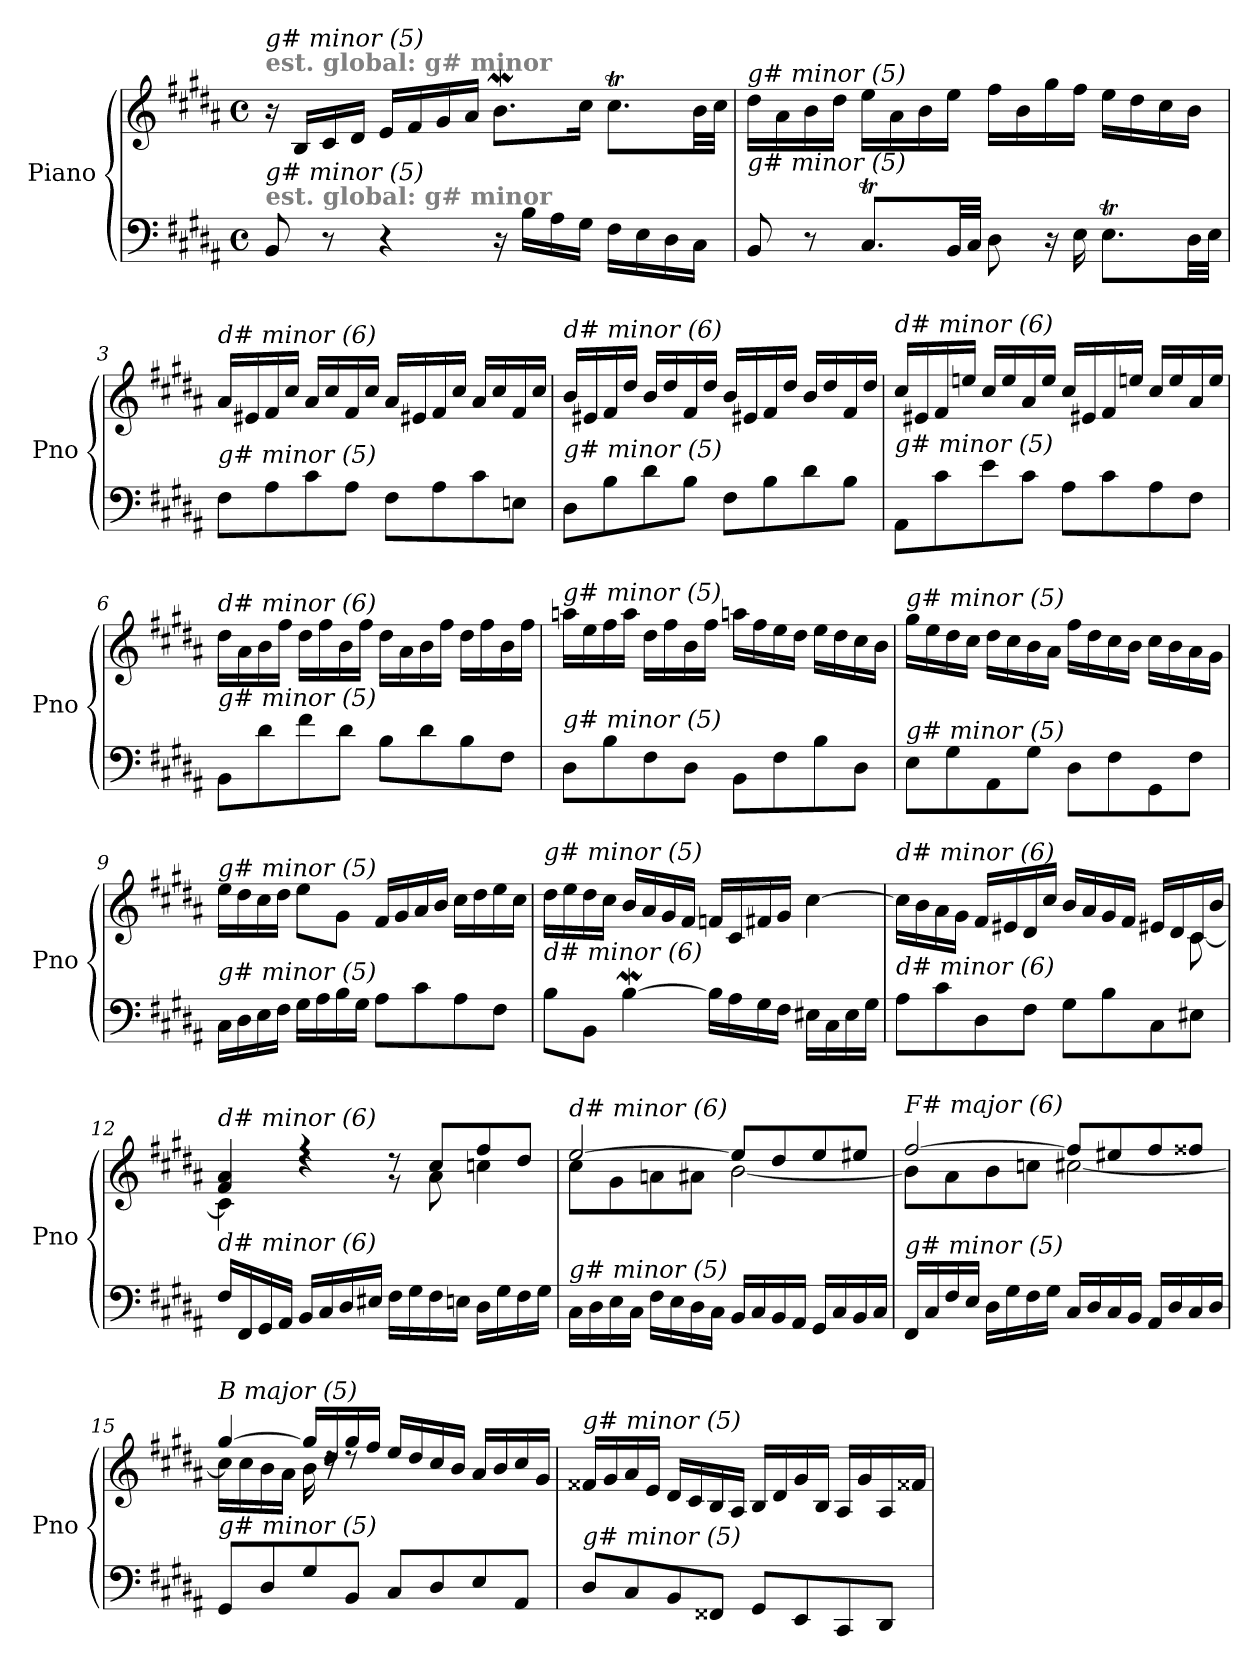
**kern	**kern
*part1	*part1
*staff2	*staff1
*I"Piano	*
*I'Pno	*
*clefF4	*clefG2
*k[f#c#g#d#a#]	*k[f#c#g#d#a#]
*M4/4	*M4/4
*met(c)	*met(c)
=1	=1
!	!LO:TX:a:B:color=#808080:t=est. global&colon; g# minor
!	!LO:TX:i:t=g# minor (5)
!LO:TX:a:B:color=#808080:t=est. global&colon; g# minor	!
!LO:TX:i:t=g# minor (5)	!
8BB/	16r
.	16B/LL
8r	16c#/
.	16d#/JJ
4r	16e/LL
.	16f#/
.	16g#/
.	16a#/JJ
16r	8.bw\L
16B\LL	.
16A#\	.
16G#\JJ	16cc#\Jk
16F#\LL	8.cc#T\L
16E\	.
16D#\	.
16C#\JJ	32b\LL
.	32cc#\JJJ
=2	=2
!	!LO:TX:i:t=g# minor (5)
!LO:TX:i:t=g# minor (5)	!
8BB/	16dd#\LL
.	16a#\
8r	16b\
.	16dd#\JJ
8.C#T/L	16ee\LL
.	16a#\
.	16b\
32BB/LL	16ee\JJ
32C#/JJJ	.
8D#\	16ff#\LL
.	16b\
16r	16gg#\
16E\	16ff#\JJ
8.ET\L	16ee\LL
.	16dd#\
.	16cc#\
32D#\LL	16b\JJ
32E\JJJ	.
=3	=3
!	!LO:TX:i:t=d# minor (6)
!LO:TX:i:t=g# minor (5)	!
8F#\L	16a#/LL
.	16e#X/
8A#\	16f#/
.	16cc#/JJ
8c#\	16a#/LL
.	16cc#/
8A#\J	16f#/
.	16cc#/JJ
8F#\L	16a#/LL
.	16e#X/
8A#\	16f#/
.	16cc#/JJ
8c#\	16a#/LL
.	16cc#/
8En\J	16f#/
.	16cc#/JJ
!!LO:LB:g=z
=4	=4
!	!LO:TX:i:t=d# minor (6)
!LO:TX:i:t=g# minor (5)	!
8D#\L	16b/LL
.	16e#X/
8B\	16f#/
.	16dd#/JJ
8d#\	16b/LL
.	16dd#/
8B\J	16f#/
.	16dd#/JJ
8F#\L	16b/LL
.	16e#X/
8B\	16f#/
.	16dd#/JJ
8d#\	16b/LL
.	16dd#/
8B\J	16f#/
.	16dd#/JJ
=5	=5
!	!LO:TX:i:t=d# minor (6)
!LO:TX:i:t=g# minor (5)	!
8AA#/L	16cc#/LL
.	16e#X/
8c#\	16f#/
.	16een/JJ
8e\	16cc#/LL
.	16ee/
8c#\J	16a#/
.	16ee/JJ
8A#\L	16cc#/LL
.	16e#X/
8c#\	16f#/
.	16een/JJ
8A#\	16cc#/LL
.	16ee/
8F#\J	16a#/
.	16ee/JJ
=6	=6
!	!LO:TX:i:t=d# minor (6)
!LO:TX:i:t=g# minor (5)	!
8BB\L	16dd#\LL
.	16a#\
8d#\	16b\
.	16ff#\JJ
8f#\	16dd#\LL
.	16ff#\
8d#\J	16b\
.	16ff#\JJ
8B\L	16dd#\LL
.	16a#\
8d#\	16b\
.	16ff#\JJ
8B\	16dd#\LL
.	16ff#\
8F#\J	16b\
.	16ff#\JJ
!!LO:LB:g=z
=7	=7
!	!LO:TX:i:t=g# minor (5)
!LO:TX:i:t=g# minor (5)	!
8D#\L	16aan\LL
.	16ee\
8B\	16ff#\
.	16aa\JJ
8F#\	16dd#\LL
.	16ff#\
8D#\J	16b\
.	16ff#\JJ
8BB\L	16aan\LL
.	16ff#\
8F#\	16ee\
.	16dd#\JJ
8B\	16ee\LL
.	16dd#\
8D#\J	16cc#\
.	16b\JJ
=8	=8
!	!LO:TX:i:t=g# minor (5)
!LO:TX:i:t=g# minor (5)	!
8E\L	16gg#\LL
.	16ee\
8G#\	16dd#\
.	16cc#\JJ
8AA#\	16dd#\LL
.	16cc#\
8G#\J	16b\
.	16a#\JJ
8D#\L	16ff#\LL
.	16dd#\
8F#\	16cc#\
.	16b\JJ
8GG#\	16cc#\LL
.	16b\
8F#\J	16a#\
.	16g#\JJ
=9	=9
!	!LO:TX:i:t=g# minor (5)
!LO:TX:i:t=g# minor (5)	!
16C#\LL	16ee\LL
16D#\	16dd#\
16E\	16cc#\
16F#\JJ	16dd#\JJ
16G#\LL	8ee\L
16A#\	.
16B\	8g#\J
16G#\JJ	.
8A#\L	16f#/LL
.	16g#/
8c#\	16a#/
.	16b/JJ
8A#\	16cc#\LL
.	16dd#\
8F#\J	16ee\
.	16cc#\JJ
!!LO:LB:g=z
=10	=10
!	!LO:TX:i:t=g# minor (5)
!LO:TX:i:t=d# minor (6)	!
8B\L	16dd#\LL
.	16ee\
8BB\J	16dd#\
.	16cc#\JJ
[4Bw\	16b/LL
.	16a#/
.	16g#/
.	16f#/JJ
16B\LL]	16fni/LL
16A#\	16c#/
16G#\	16f#i/
16F#\JJ	16g#/JJ
16E#X\LL	[4cc#\
16C#\	.
16E#\	.
16G#\JJ	.
=11	=11
*^	*^
!	!	!LO:TX:i:t=d# minor (6)	!
!LO:TX:i:t=d# minor (6)	!	!	!
2..ryy	8A#\L	16cc#\LL]	2..ryy
.	.	16b\	.
.	8c#\	16a#\	.
.	.	16g#\JJ	.
.	8D#\	16f#/LL	.
.	.	16e#X/	.
.	8F#\J	16d#/	.
.	.	16cc#/JJ	.
.	8G#\L	16b/LL	.
.	.	16a#/	.
.	8B\	16g#/	.
.	.	16f#/JJ	.
.	8C#\	16e#X/LL	.
.	.	16d#/	.
8ryy	8E#X\J	16c#/	[8c#\
.	.	16b/JJ	.
*v	*v	*	*
=12	=12	=12
!	!LO:TX:i:t=d# minor (6)	!
!LO:TX:i:t=d# minor (6)	!	!
16F#/LL	4f#/ 4a#/	4c#\]
16FF#/	.	.
16GG#/	.	.
16AA#/JJ	.	.
16BB/LL	4r	4rdd
16C#/	.	.
16D#/	.	.
16E#X/JJ	.	.
16F#\LL	8rg	8rdd
16G#\	.	.
16F#\	8cc#/L	8a#\
16En\JJ	.	.
16D#\LL	8ff#/	4ccni\
16G#\	.	.
16F#\	8dd#/J	.
16G#\JJ	.	.
!!LO:LB:g=z	!!
=13	=13	=13
!	!LO:TX:i:t=d# minor (6)	!
!LO:TX:i:t=g# minor (5)	!	!
16C#\LL	[2ee/	8cc#\L
16D#\	.	.
16E\	.	8g#\
16C#\JJ	.	.
16F#\LL	.	8an\
16E\	.	.
16D#\	.	8a#X\J
16C#\JJ	.	.
16BB/LL	8ee/L]	[2b\
16C#/	.	.
16BB/	8dd#/	.
16AA#/JJ	.	.
16GG#/LL	8ee/	.
16C#/	.	.
16BB/	8ee#X/J	.
16C#/JJ	.	.
=14	=14	=14
!	!LO:TX:i:t=F# major (6)	!
!LO:TX:i:t=g# minor (5)	!	!
16FF#/LL	[2ff#/	8b\L]
16C#/	.	.
16F#/	.	8a#\
16E/JJ	.	.
16D#\LL	.	8b\
16G#\	.	.
16F#\	.	8ccni\J
16G#\JJ	.	.
16C#/LL	8ff#/L]	[2cc#\
16D#/	.	.
16C#/	8ee#X/	.
16BB/JJ	.	.
16AA#/LL	8ff#/	.
16D#/	.	.
16C#/	8ff##X/J	.
16D#/JJ	.	.
=15	=15	=15
*^	*	*
!	!	!LO:TX:i:t=B major (5)	!
!LO:TX:i:t=g# minor (5)	!	!	!
2ryy	8GG#/L	[4gg#/	16cc#\LL]
.	.	.	16cc#\
.	8D#/	.	16b\
.	.	.	16a#\JJ
.	8G#/	16gg#/LL]	16b\
.	.	16dd#/	16rdd
.	8BB/J	16gg#/	8rdd
.	.	16ff#/JJ	.
2ryy	8C#/L	16ee/LL	2ryy
.	.	16dd#/	.
.	8D#/	16cc#/	.
.	.	16b/JJ	.
.	8E/	16a#/LL	.
.	.	16b/	.
.	8AA#/J	16cc#/	.
.	.	16g#/JJ	.
*v	*v	*	*
*	*v	*v
!!LO:PB:g=z
=16	=16
!	!LO:TX:i:t=g# minor (5)
!LO:TX:i:t=g# minor (5)	!
8D#/L	16f##X/LL
.	16g#/
8C#/	16a#/
.	16e/JJ
8BB/	16d#/LL
.	16c#/
8FF##X/J	16B/
.	16A#/JJ
8GG#/L	16B/LL
.	16d#/
8EE/	16g#/
.	16B/JJ
8CC#/	16A#/LL
.	16g#/
8DD#/J	16A#/
.	16f##X/JJ
=	=
*-	*-
